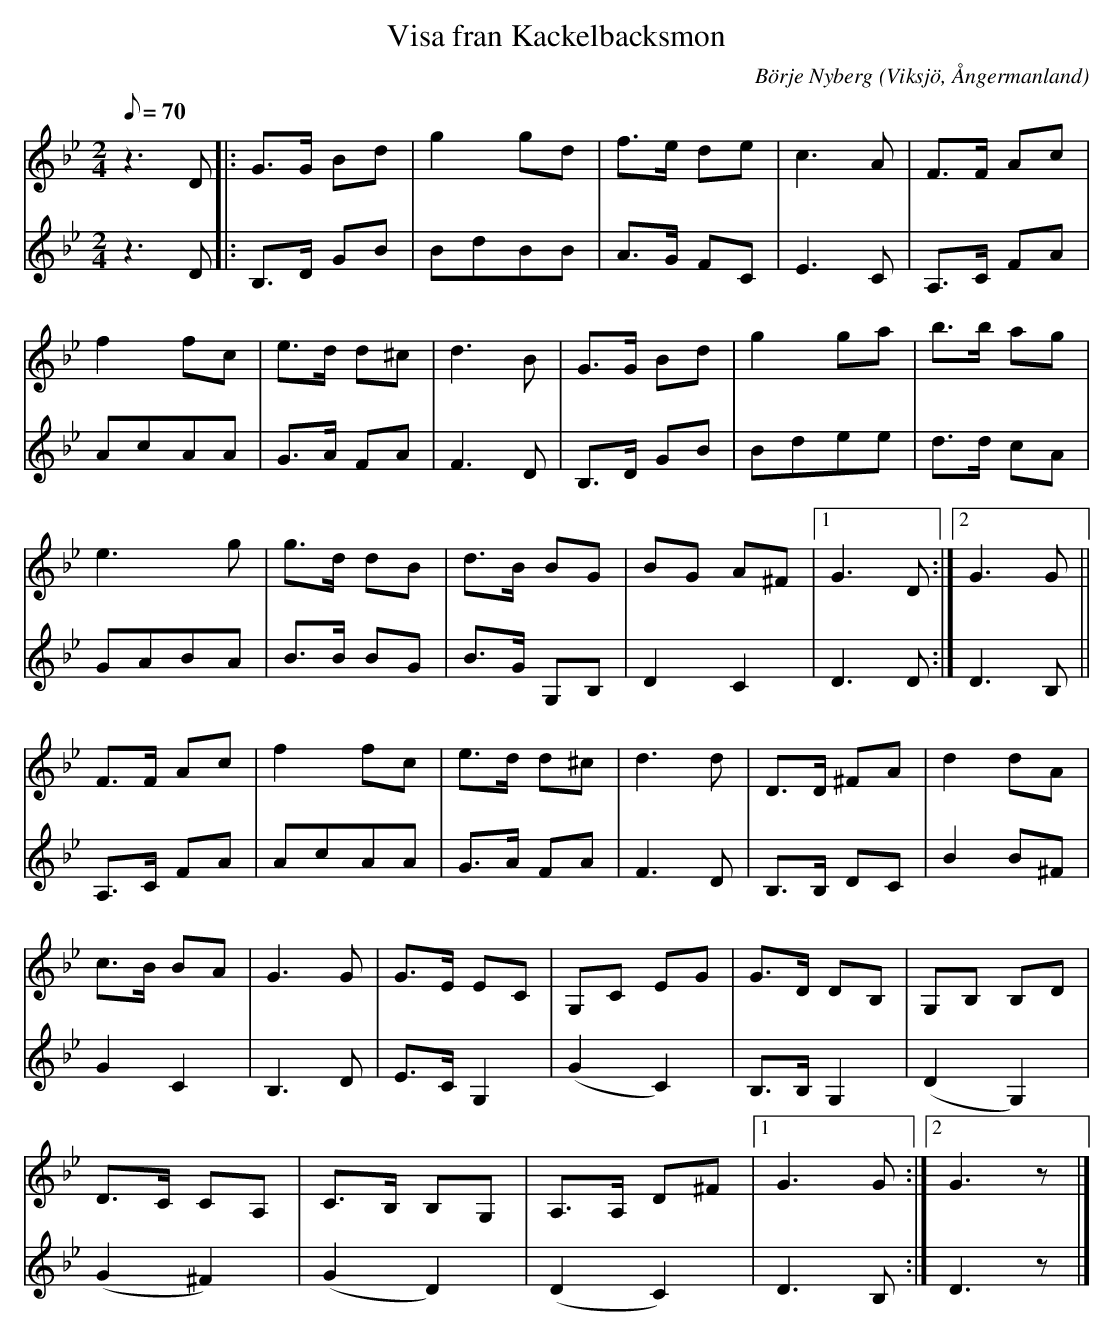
X:1
T:Visa fran Kackelbacksmon
C:Börje Nyberg
O:Viksjö, Ångermanland
M:2/4
L:1/8
Q:70
K:Gm
V:1
z2> D2|: G>G Bd | g2 gd | f>e de | c2>A2 | F>F Ac |
f2 fc | e>d d^c | d2>B2 | G>G Bd |g2 ga | b>b ag |
e2> g2 | g>d dB |d>B BG |BG A^F |1 G2> D2 :|2 G2> G2 ||
F>F Ac | f2 fc | e>d d^c | d2>d2 | D>D ^FA | d2 dA |
c>B BA |G2> G2 | G>E EC | G,C EG | G>D DB, | G,B, B,D |
D>C CA, | C>B, B,G, | A,>A, D^F |1 G2> G2 :|2 G2> z2 |]
V:2
z2> D2 |: B,>D GB | BdBB | A>G FC | E2>C2 | A,>C FA |
AcAA | G>A FA| F2> D2 | B,>D GB | Bdee | d>d cA |
GABA | B>B BG | B>G G,B, | D2C2 | D2> D2 :| D2> B,2 ||
A,>C FA | AcAA | G>A FA | F2> D2 | B,>B, DC | B2 B^F |
G2 C2 | B,2> D2 | E>C G,2 | (G2 C2) | B,>B, G,2 | (D2 G,2) |
(G2 ^F2) | (G2 D2) | (D2 C2) | D2> B,2 :| D2> z2 |]
